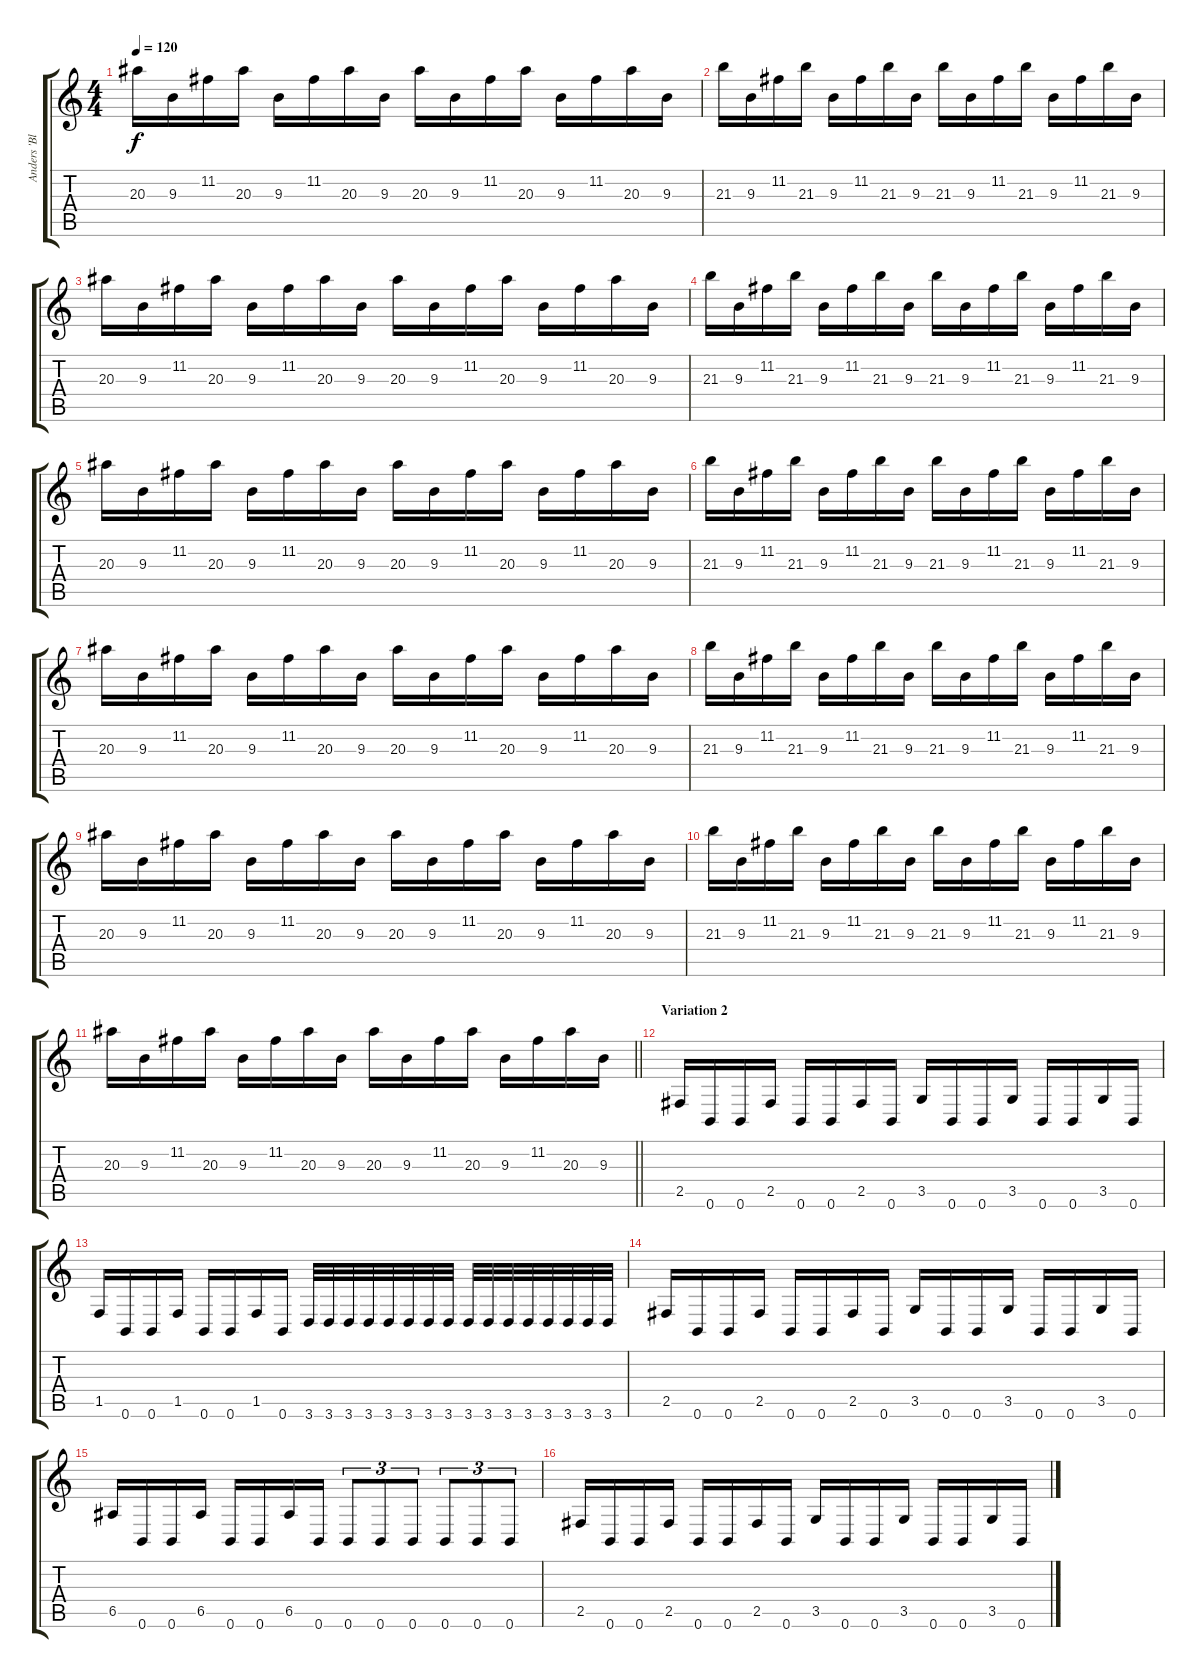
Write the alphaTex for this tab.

\track ("Anders 'Blakkheim' Nyström" "Anders 'Bl") {instrument distortionguitar}
\staff {score tabs}
\tuning (B3 G3 D3 A2 E2 B1) {hide}
\ts (4 4)
\tempo 120
\clef g2
\ks c
20.3.16{dy f} 9.3.16 11.2.16 20.3.16 9.3.16 11.2.16 20.3.16 9.3.16 20.3.16 9.3.16 11.2.16 20.3.16 9.3.16 11.2.16 20.3.16 9.3.16 |
21.3.16 9.3.16 11.2.16 21.3.16 9.3.16 11.2.16 21.3.16 9.3.16 21.3.16 9.3.16 11.2.16 21.3.16 9.3.16 11.2.16 21.3.16 9.3.16 |
20.3.16 9.3.16 11.2.16 20.3.16 9.3.16 11.2.16 20.3.16 9.3.16 20.3.16 9.3.16 11.2.16 20.3.16 9.3.16 11.2.16 20.3.16 9.3.16 |
21.3.16 9.3.16 11.2.16 21.3.16 9.3.16 11.2.16 21.3.16 9.3.16 21.3.16 9.3.16 11.2.16 21.3.16 9.3.16 11.2.16 21.3.16 9.3.16 |
20.3.16 9.3.16 11.2.16 20.3.16 9.3.16 11.2.16 20.3.16 9.3.16 20.3.16 9.3.16 11.2.16 20.3.16 9.3.16 11.2.16 20.3.16 9.3.16 |
21.3.16 9.3.16 11.2.16 21.3.16 9.3.16 11.2.16 21.3.16 9.3.16 21.3.16 9.3.16 11.2.16 21.3.16 9.3.16 11.2.16 21.3.16 9.3.16 |
20.3.16 9.3.16 11.2.16 20.3.16 9.3.16 11.2.16 20.3.16 9.3.16 20.3.16 9.3.16 11.2.16 20.3.16 9.3.16 11.2.16 20.3.16 9.3.16 |
21.3.16 9.3.16 11.2.16 21.3.16 9.3.16 11.2.16 21.3.16 9.3.16 21.3.16 9.3.16 11.2.16 21.3.16 9.3.16 11.2.16 21.3.16 9.3.16 |
20.3.16 9.3.16 11.2.16 20.3.16 9.3.16 11.2.16 20.3.16 9.3.16 20.3.16 9.3.16 11.2.16 20.3.16 9.3.16 11.2.16 20.3.16 9.3.16 |
21.3.16 9.3.16 11.2.16 21.3.16 9.3.16 11.2.16 21.3.16 9.3.16 21.3.16 9.3.16 11.2.16 21.3.16 9.3.16 11.2.16 21.3.16 9.3.16 |
\barLineRight lightlight
20.3.16 9.3.16 11.2.16 20.3.16 9.3.16 11.2.16 20.3.16 9.3.16 20.3.16 9.3.16 11.2.16 20.3.16 9.3.16 11.2.16 20.3.16 9.3.16 |
\section ("" "Variation 2")
2.5.16 0.6.16 0.6.16 2.5.16 0.6.16 0.6.16 2.5.16 0.6.16 3.5.16 0.6.16 0.6.16 3.5.16 0.6.16 0.6.16 3.5.16 0.6.16 |
1.5.16 0.6.16 0.6.16 1.5.16 0.6.16 0.6.16 1.5.16 0.6.16 3.6.32 3.6.32 3.6.32 3.6.32 3.6.32 3.6.32 3.6.32 3.6.32 3.6.32 3.6.32 3.6.32 3.6.32 3.6.32 3.6.32 3.6.32 3.6.32 |
2.5.16 0.6.16 0.6.16 2.5.16 0.6.16 0.6.16 2.5.16 0.6.16 3.5.16 0.6.16 0.6.16 3.5.16 0.6.16 0.6.16 3.5.16 0.6.16 |
6.5.16 0.6.16 0.6.16 6.5.16 0.6.16 0.6.16 6.5.16 0.6.16 0.6.8{tu (3 2)} 0.6.8{tu (3 2)} 0.6.8{tu (3 2)} 0.6.8{tu (3 2)} 0.6.8{tu (3 2)} 0.6.8{tu (3 2)} |
2.5.16 0.6.16 0.6.16 2.5.16 0.6.16 0.6.16 2.5.16 0.6.16 3.5.16 0.6.16 0.6.16 3.5.16 0.6.16 0.6.16 3.5.16 0.6.16
